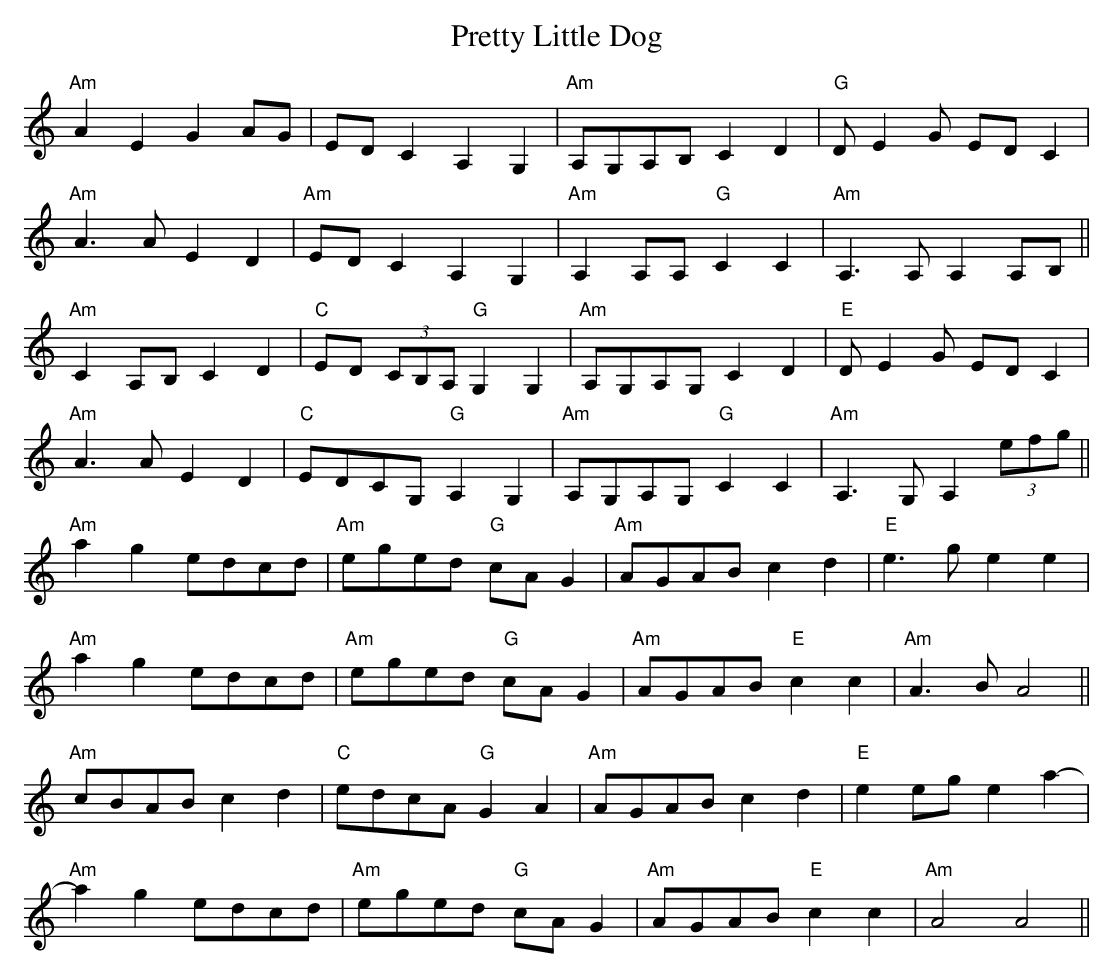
X:1
T:Pretty Little Dog
L:1/8
K:Am
"Am"A2E2 G2AG |     EDC2 A,2G,2 | "Am"A,G,A,B,   C2D2 |  "G"DE2G  EDC2    |
"Am"A3A  E2D2 | "Am"EDC2 A,2G,2 | "Am"A,2A,A, "G"C2C2 | "Am"A,3A, A,2A,B, ||
"Am"C2A,B, C2D2 | "C"ED (3CB,A, "G"G,2G,2 | "Am"A,G,A,G, C2D2 | "E"DE2G EDC2 |
"Am"A3A E2D2 | "C"EDCG, "G"A,2G,2 | "Am"A,G,A,G, "G"C2C2 | "Am"A,3G, A,2(3efg ||
"Am"a2g2   edcd | "Am"eged "G"cAG2 | "Am"AGAB    c2d2 |  "E"e3g  e2e2  |
"Am"a2g2   edcd | "Am"eged "G"cAG2 | "Am"AGAB "E"c2c2 | "Am"A3B  A4    ||
"Am"cBAB   c2d2 |  "C"edcA "G"G2A2 | "Am"AGAB    c2d2 |  "E"e2eg e2a2- |
"Am"a2g2   edcd | "Am"eged "G"cAG2 | "Am"AGAB "E"c2c2 | "Am"A4 A4      ||
